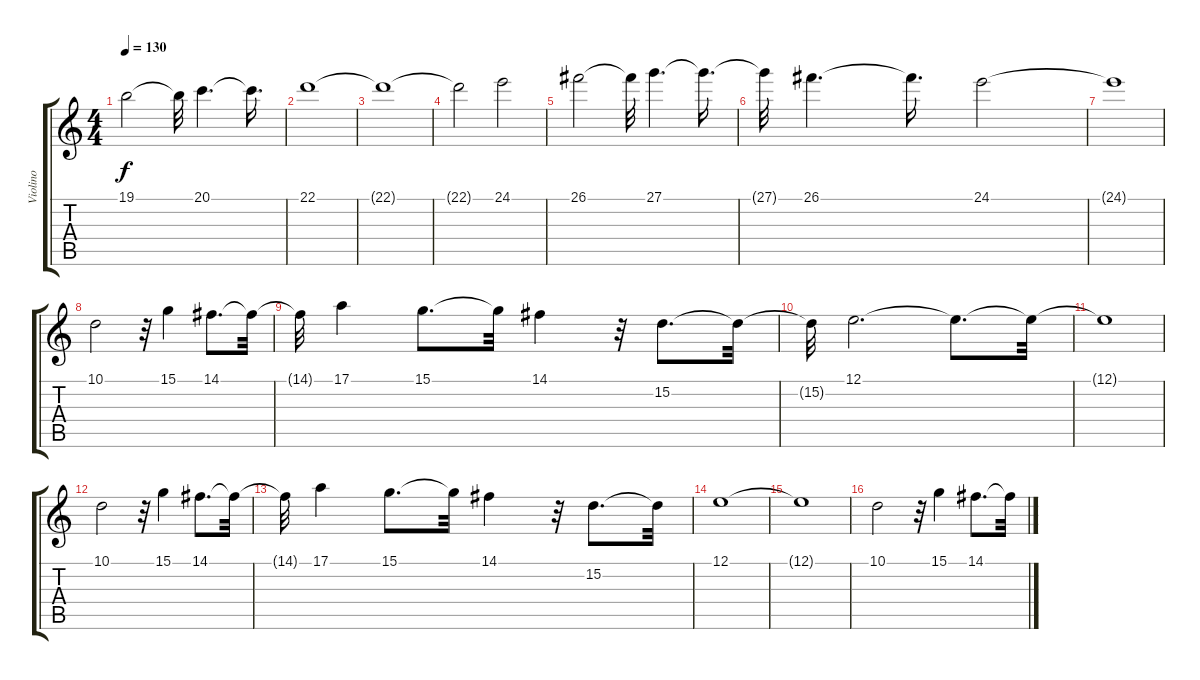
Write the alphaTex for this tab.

\track ("Violino" "Violino") {instrument violin}
\staff {score tabs}
\tuning (E4 B3 G3 D3 A2 E2) {hide}
\ts (4 4)
\tempo 130
\clef g2
\ks c
19.1{t}.2{dy f} 19.1{t}.32 20.1.4{d} 20.1{t}.16{d} |
22.1.1 |
22.1{t}.1 |
22.1{t}.2 24.1.2 |
26.1.2 26.1{t}.32 27.1.4{d} 27.1{t}.16{d} |
27.1{t}.32 26.1.4{d} 26.1{t}.16{d} 24.1.2 |
24.1{t}.1 |
10.1.2 r.32 15.1.4 14.1.8{d} 14.1{t}.32 |
14.1{t}.32 17.1.4 15.1.8{d} 15.1{t}.32 14.1.4 r.32 15.2.8{d} 15.2{t}.32 |
15.2{t}.32 12.1.2{d} 12.1{t}.8{d} 12.1{t}.32 |
12.1{t}.1 |
10.1.2 r.32 15.1.4 14.1.8{d} 14.1{t}.32 |
14.1{t}.32 17.1.4 15.1.8{d} 15.1{t}.32 14.1.4 r.32 15.2.8{d} 15.2{t}.32 |
12.1.1 |
12.1{t}.1 |
10.1.2 r.32 15.1.4 14.1.8{d} 14.1{t}.32
